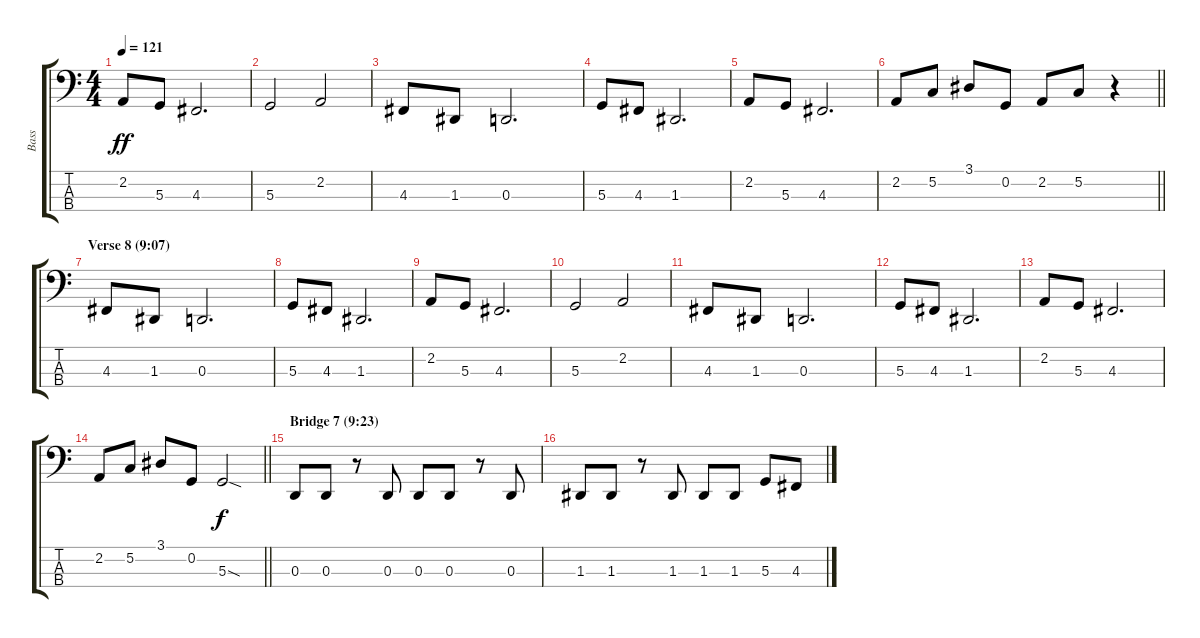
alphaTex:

\track ("Bass" "Bass") {instrument slapbass1}
\staff {score tabs}
\tuning (C2 G1 D1 A0) {hide}
\ts (4 4)
\tempo 121
\clef f4
\ks c
2.2.8{dy ff} 5.3.8 4.3.2{d} |
5.3.2 2.2.2 |
4.3.8 1.3.8 0.3.2{d} |
5.3.8 4.3.8 1.3.2{d} |
2.2.8 5.3.8 4.3.2{d} |
\barLineRight lightlight
2.2.8 5.2.8 3.1.8 0.2.8 2.2.8 5.2.8 r.4 |
\section ("" "Verse 8 (9:07)")
4.3.8 1.3.8 0.3.2{d} |
5.3.8 4.3.8 1.3.2{d} |
2.2.8 5.3.8 4.3.2{d} |
5.3.2 2.2.2 |
4.3.8 1.3.8 0.3.2{d} |
5.3.8 4.3.8 1.3.2{d} |
2.2.8 5.3.8 4.3.2{d} |
\barLineRight lightlight
2.2.8 5.2.8 3.1.8 0.2.8 5.3{sod}.2{dy f} |
\section ("" "Bridge 7 (9:23)")
0.3.8 0.3.8 r.8 0.3.8 0.3.8 0.3.8 r.8 0.3.8 |
1.3.8 1.3.8 r.8 1.3.8 1.3.8 1.3.8 5.3.8 4.3.8
